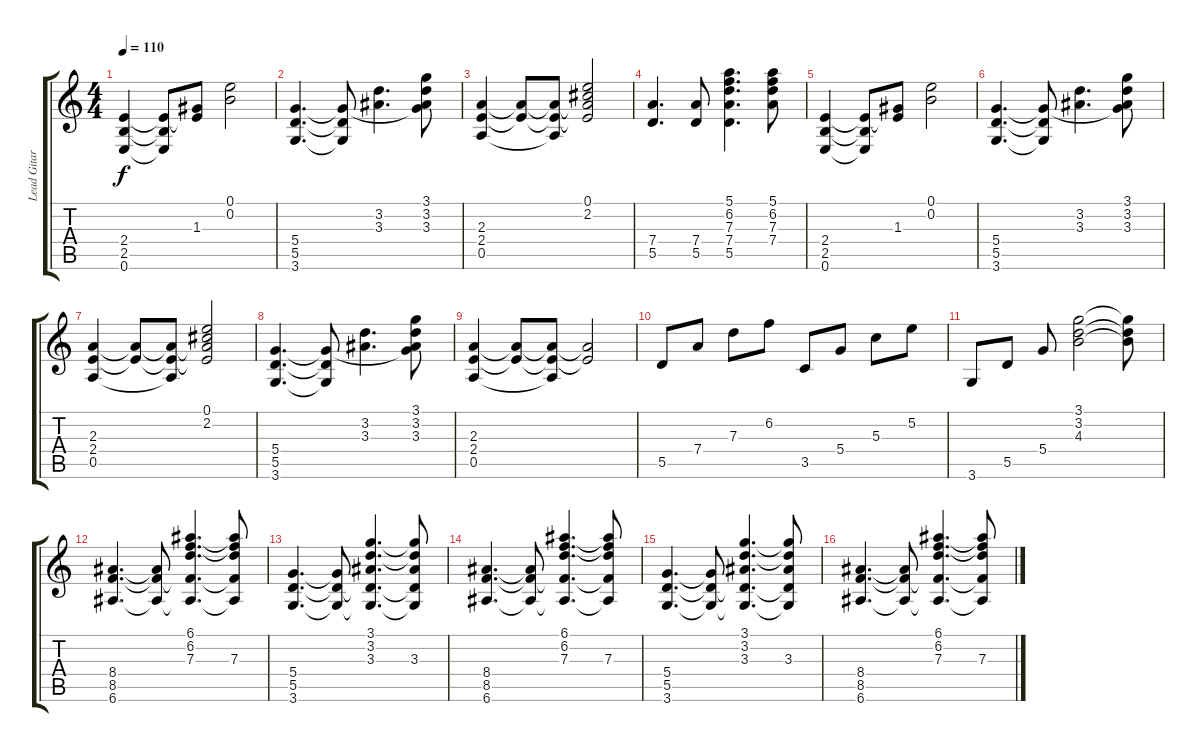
\track ("Lead Gitar" "Lead Gitar") {instrument electricguitarclean}
\staff {score tabs}
\tuning (E4 B3 G3 D3 A2 E2) {hide}
\ts (4 4)
\tempo 110
\clef g2
\ks c
(2.4 2.5 0.6).4{dy f} (2.4{t} 2.5{t} 0.6{t}).8 (1.3 2.4{t}).8 (0.1 0.2).2 |
(5.4 5.5 3.6).4{d} (5.4{t} 5.5{t} 3.6{t}).8 (3.2 3.3).4{d} (3.1 3.2 3.3 5.4{t}).8 |
(2.3 2.4 0.5).4 (2.3{t} 2.4{t}).8 (2.3{t} 2.4{t} 0.5{t}).8 (0.1 2.2 2.3{t} 2.4{t}).2 |
(7.4 5.5).4{d} (7.4 5.5).8 (5.1 6.2 7.3 7.4 5.5).4{d} (5.1 6.2 7.3 7.4).8 |
(2.4 2.5 0.6).4 (2.4{t} 2.5{t} 0.6{t}).8 (1.3 2.4{t}).8 (0.1 0.2).2 |
(5.4 5.5 3.6).4{d} (5.4{t} 5.5{t} 3.6{t}).8 (3.2 3.3).4{d} (3.1 3.2 3.3 5.4{t}).8 |
(2.3 2.4 0.5).4 (2.3{t} 2.4{t}).8 (2.3{t} 2.4{t} 0.5{t}).8 (0.1 2.2 2.3{t} 2.4{t}).2 |
(5.4 5.5 3.6).4{d} (5.4{t} 5.5{t} 3.6{t}).8 (3.2 3.3).4{d} (3.1 3.2 3.3 5.4{t}).8 |
(2.3 2.4 0.5).4 (2.3{t} 2.4{t}).8 (2.3{t} 2.4{t} 0.5{t}).8 (2.3{t} 2.4{t}).2 |
5.5.8 7.4.8 7.3.8 6.2.8 3.5.8 5.4.8 5.3.8 5.2.8 |
3.6.8 5.5.8 5.4.8 (3.1 3.2 4.3).2 (3.1{t} 3.2{t} 4.3{t}).8 |
(8.4 8.5 6.6).4{d} (8.4{t} 8.5{t} 6.6{t}).8 (6.1 6.2 7.3 8.5{t} 6.6{t}).4{d} (6.1{t} 6.2{t} 7.3 8.5{t} 6.6{t}).8 |
(5.4 5.5 3.6).4{d} (5.4{t} 5.5{t} 3.6{t}).8 (3.1 3.2 3.3 5.5{t} 3.6{t}).4{d} (3.1{t} 3.2{t} 3.3 5.5{t} 3.6{t}).8 |
(8.4 8.5 6.6).4{d} (8.4{t} 8.5{t} 6.6{t}).8 (6.1 6.2 7.3 8.5{t} 6.6{t}).4{d} (6.1{t} 6.2{t} 7.3 8.5{t} 6.6{t}).8 |
(5.4 5.5 3.6).4{d} (5.4{t} 5.5{t} 3.6{t}).8 (3.1 3.2 3.3 5.5{t} 3.6{t}).4{d} (3.1{t} 3.2{t} 3.3 5.5{t} 3.6{t}).8 |
(8.4 8.5 6.6).4{d} (8.4{t} 8.5{t} 6.6{t}).8 (6.1 6.2 7.3 8.5{t} 6.6{t}).4{d} (6.1{t} 6.2{t} 7.3 8.5{t} 6.6{t}).8
